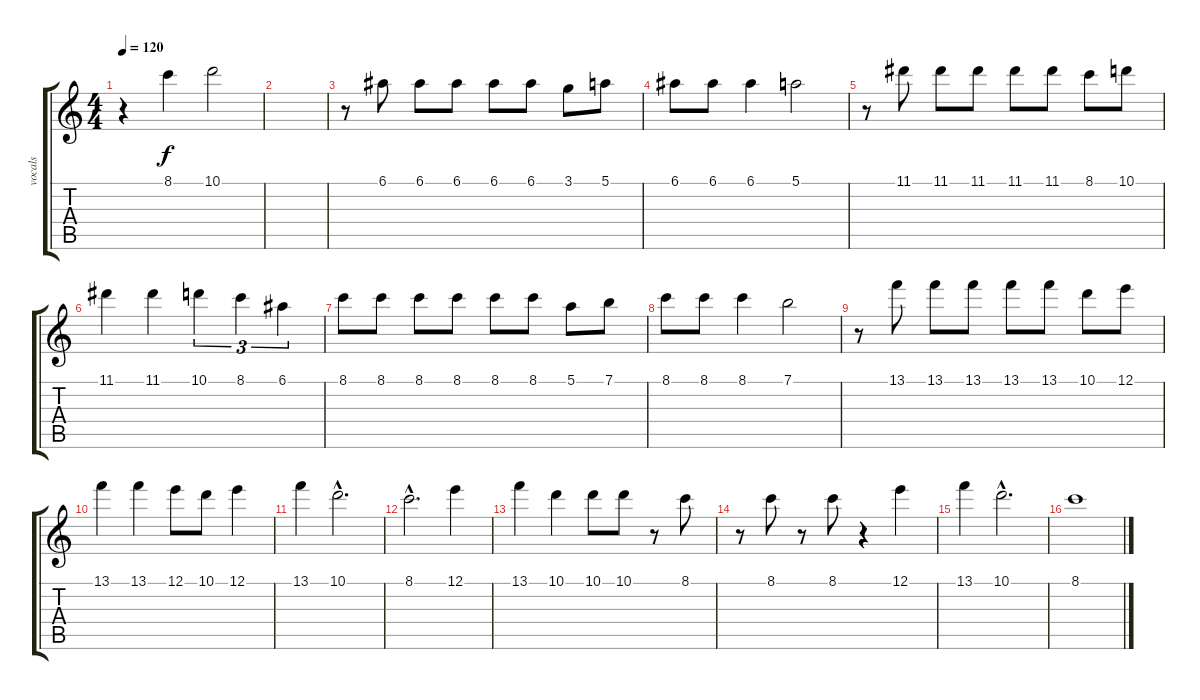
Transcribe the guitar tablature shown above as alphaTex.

\track ("vocals" "vocals") {instrument acousticguitarsteel}
\staff {score tabs}
\tuning (E4 B3 G3 D3 A2 E2) {hide}
\ts (4 4)
\tempo 120
\clef g2
\ks c
r.4{dy f} 8.1.4 10.1.2 |
|
r.8 6.1.8 6.1.8 6.1.8 6.1.8 6.1.8 3.1.8 5.1.8 |
6.1.8 6.1.8 6.1.4 5.1.2 |
r.8 11.1.8 11.1.8 11.1.8 11.1.8 11.1.8 8.1.8 10.1.8 |
11.1.4 11.1.4 10.1.4{tu (3 2)} 8.1.4{tu (3 2)} 6.1.4{tu (3 2)} |
8.1.8 8.1.8 8.1.8 8.1.8 8.1.8 8.1.8 5.1.8 7.1.8 |
8.1.8 8.1.8 8.1.4 7.1.2 |
r.8 13.1.8 13.1.8 13.1.8 13.1.8 13.1.8 10.1.8 12.1.8 |
13.1.4 13.1.4 12.1.8 10.1.8 12.1.4 |
13.1.4 10.1{hac}.2{d} |
8.1{hac}.2{d} 12.1.4 |
13.1.4 10.1.4 10.1.8 10.1.8 r.8 8.1.8 |
r.8 8.1.8 r.8 8.1.8 r.4 12.1.4 |
13.1.4 10.1{hac}.2{d} |
8.1.1
